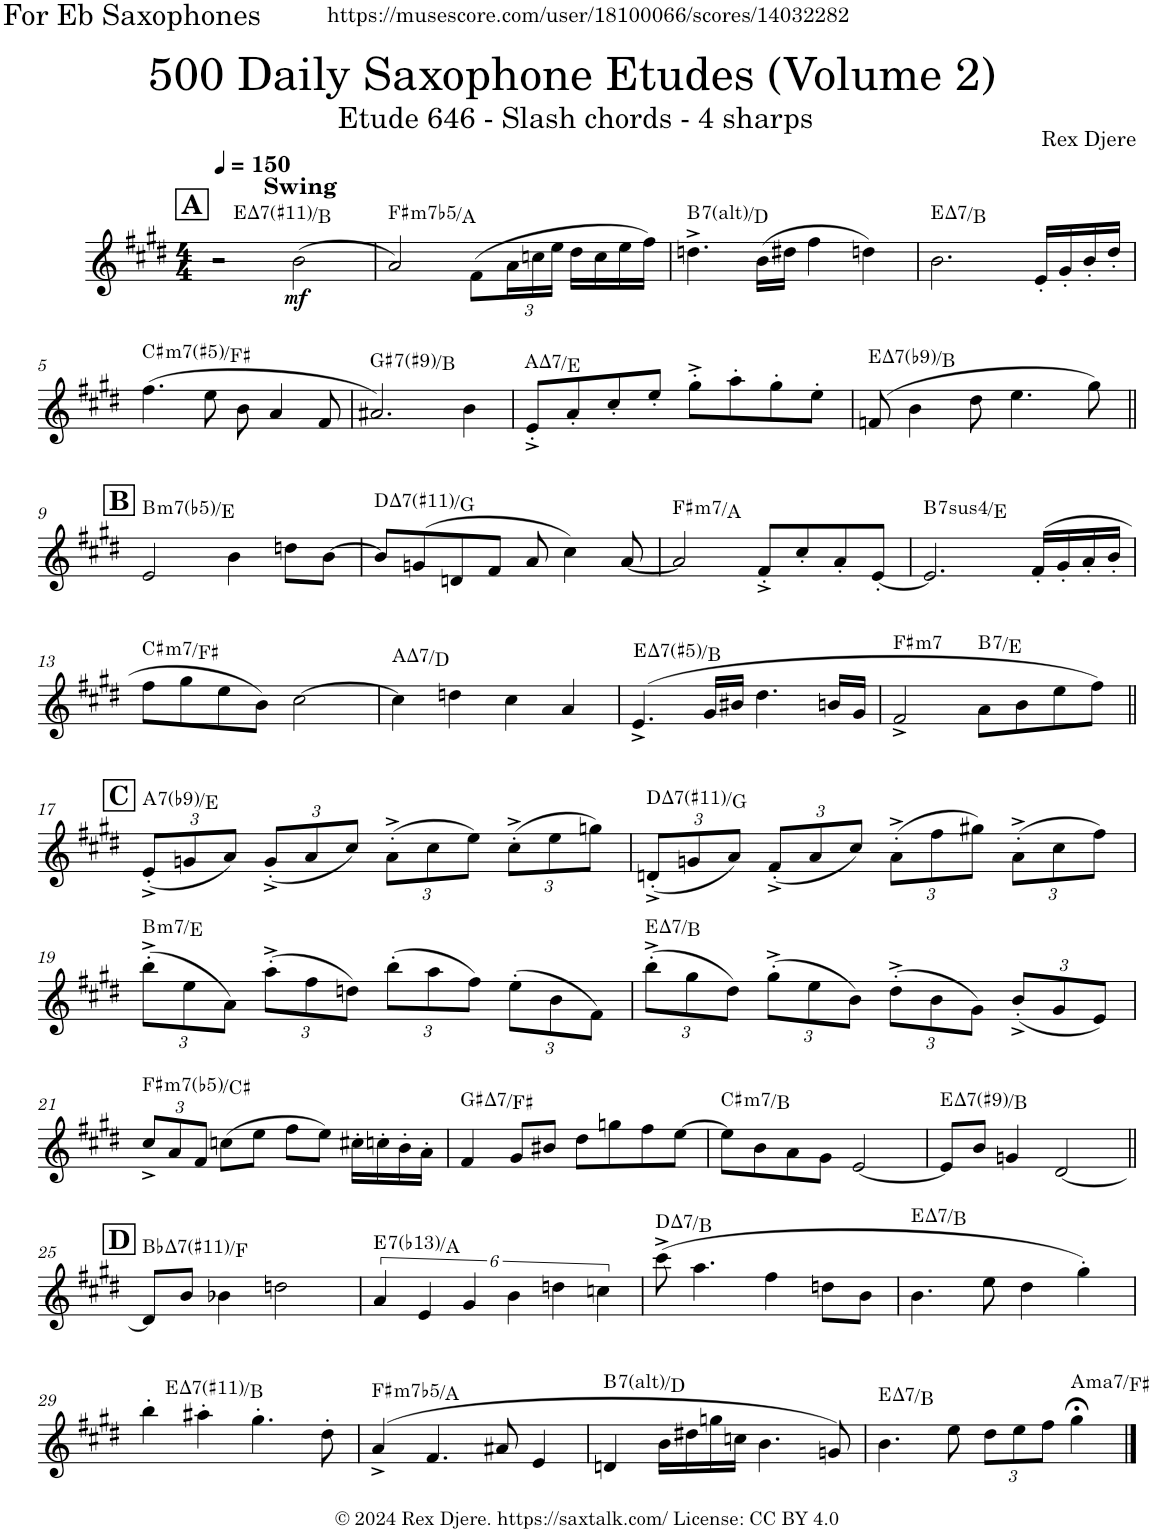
**kern	**dynam	**harte
*part1	*part1	*part1
*staff1	*staff1	*
*I"Alto Saxophone	*	*
*I'A. Sax.	*	*
*clefG2	*	*
*Trd5c9	*	*
*k[f#c#g#d#]	*	*
*M4/4	*	*
*MM150	*	*
!!LO:REH:place=s1:a:B:cj:fs=14:t=A
=1	=1	=1
!LO:TX:a:B:t=Swing	!	!LO:H:kt=7
2r	.	E:maj7(#11)/5
!	!LO:DY:b	!
(2b\	mf	.
=2	=2	=2
!	!	!LO:H:kt=m7b5
2a/)	.	F#:hdim7/b3
(>8f#\L	.	.
*Xbrackettup	*	*
24a\L	.	.
24ccn\	.	.
24ee\JJ	.	.
16dd#\LL	.	.
16cc\	.	.
16ee\	.	.
16ff#\JJ)	.	.
=3	=3	=3
!	!	!LO:H:kt=7
4.ddn^\	.	B:(3,b5,#5,b7,b9,#9)/b3
(16b\LL	.	.
16dd#X\JJ	.	.
4ff#\	.	.
4ddn\)	.	.
=4	=4	=4
!	!	!LO:H:kt=7
2.b\	.	E:maj7/5
16e'/LL	.	.
16g#'/	.	.
16b'/	.	.
16dd#'/JJ	.	.
!!LO:LB:g=z
=5	=5	=5
!	!	!LO:H:kt=m7
(4.ff#\	.	C#:(b3,#5,b7)/4
8ee\	.	.
8b\	.	.
4a/	.	.
8f#/	.	.
=6	=6	=6
!	!	!LO:H:kt=7
2.a#X/)	.	G#:7(#9)/b3
4b\	.	.
=7	=7	=7
!	!	!LO:H:kt=7
8e'^/L	.	A:maj7/5
8a'/	.	.
8cc#'/	.	.
8ee'/J	.	.
8gg#'^\L	.	.
8aa'\	.	.
8gg#'\	.	.
8ee'\J	.	.
=8	=8	=8
!	!	!LO:H:kt=7
(8fn/	.	E:maj7(b9)/5
4b\	.	.
8dd#\	.	.
4.ee\	.	.
8gg#\)	.	.
!!LO:LB:g=z
!!LO:REH:place=s1:a:B:cj:fs=14:t=B
=9||	=9||	=9||
!	!	!LO:H:kt=m7(b5)
2e/	.	B:hdim7/4
4b\	.	.
8ddn\L	.	.
[8b\J	.	.
=10	=10	=10
!	!	!LO:H:kt=7
8b/L]	.	D:maj7(#11)/4
(8gn/	.	.
8dn/	.	.
8f#/J	.	.
8a/	.	.
4cc#\)	.	.
[8a/	.	.
=11	=11	=11
!	!	!LO:H:kt=m7
2a/]	.	F#:min7/b3
8f#^'/L	.	.
8cc#'/	.	.
8a'/	.	.
[8e'/J	.	.
=12	=12	=12
!	!	!LO:H:kt=74
2.e/]	.	B:sus4(7)/4
(16f#'/LL	.	.
16g#'/	.	.
16a'/	.	.
16b'/JJ	.	.
!!LO:LB:g=z
=13	=13	=13
!	!	!LO:H:kt=m7
8ff#\L	.	C#:min7/4
8gg#\	.	.
8ee\	.	.
8b\J)	.	.
[2cc#\	.	.
=14	=14	=14
!	!	!LO:H:kt=7
4cc#\]	.	A:maj7/4
4ddn\	.	.
4cc#\	.	.
4a/	.	.
=15	=15	=15
!	!	!LO:H:kt=7
(4.e^/	.	E:(3,#5,7)/5
16g#/LL	.	.
16b#X/JJ	.	.
4.dd#\	.	.
16bn/LL	.	.
16g#/JJ	.	.
=16	=16	=16
!	!	!LO:H:kt=m7
2f#^/	.	F#:min7
!	!	!LO:H:kt=7
8a\L	.	B:7/4
8b\	.	.
8ee\	.	.
8ff#\J)	.	.
!!LO:LB:g=z
!!LO:REH:place=s1:a:B:cj:fs=14:t=C
=17||	=17||	=17||
!	!	!LO:H:kt=7
(12e'^/L	.	A:7(b9)/5
12gn/	.	.
12a/J)	.	.
(12g'^/L	.	.
12a/	.	.
12cc#/J)	.	.
(12a'^\L	.	.
12cc#\	.	.
12ee\J)	.	.
(12cc#'^\L	.	.
12ee\	.	.
12ggn\J)	.	.
=18	=18	=18
!	!	!LO:H:kt=7
(12dn'^/L	.	D:maj7(#11)/4
12gn/	.	.
12a/J)	.	.
(12f#'^/L	.	.
12a/	.	.
12cc#/J)	.	.
(12a'^\L	.	.
12ff#\	.	.
12gg#X\J)	.	.
(12a'^\L	.	.
12cc#\	.	.
12ff#\J)	.	.
!!LO:LB:g=z
=19	=19	=19
!	!	!LO:H:kt=m7
(12bb'^\L	.	B:min7/4
12ee\	.	.
12a\J)	.	.
(12aa'^\L	.	.
12ff#\	.	.
12ddn\J)	.	.
(12bb'\L	.	.
12aa\	.	.
12ff#\J)	.	.
(12ee'\L	.	.
12b\	.	.
12f#\J)	.	.
=20	=20	=20
!	!	!LO:H:kt=7
(12bb'^\L	.	E:maj7/5
12gg#\	.	.
12dd#\J)	.	.
(12gg#'^\L	.	.
12ee\	.	.
12b\J)	.	.
(12dd#'^\L	.	.
12b\	.	.
12g#\J)	.	.
(12b'^/L	.	.
12g#/	.	.
12e/J)	.	.
!!LO:LB:g=z
=21	=21	=21
!	!	!LO:H:kt=m7(b5)
12cc#^/L	.	F#:hdim7/5
12a/	.	.
12f#/J	.	.
(8ccn\L	.	.
8ee\J	.	.
8ff#\L	.	.
8ee\J)	.	.
16cc#X'\LL	.	.
16ccn'\	.	.
16b'\	.	.
16a'\JJ	.	.
=22	=22	=22
!	!	!LO:H:kt=7
4f#/	.	G#:maj7/b7
8g#/L	.	.
8b#X/J	.	.
8dd#\L	.	.
8ggn\	.	.
8ff#\	.	.
[8ee\J	.	.
=23	=23	=23
!	!	!LO:H:kt=m7
8ee\L]	.	C#:min7/b7
8b\	.	.
8a\	.	.
8g#\J	.	.
[2e/	.	.
=24	=24	=24
!	!	!LO:H:kt=7
8e/L]	.	E:maj7(#9)/5
8b/J	.	.
4gn/	.	.
[2d#/	.	.
!!LO:LB:g=z
!!LO:REH:place=s1:a:B:cj:fs=14:t=D
=25||	=25||	=25||
!	!	!LO:H:kt=7
8d#/L]	.	Bb:maj7(#11)/5
8b/J	.	.
4b-X\	.	.
2ddn\	.	.
=26	=26	=26
*brackettup	*	*
!	!	!LO:H:kt=7
6a/	.	E:7(b13)/4
6e/	.	.
6g#/	.	.
6b\	.	.
6ddn\	.	.
6ccn\	.	.
=27	=27	=27
!	!	!LO:H:kt=7
(8ccc#^\	.	D:maj7/6
4.aa\	.	.
4ff#\	.	.
8ddn\L	.	.
8b\J	.	.
=28	=28	=28
!	!	!LO:H:kt=7
4.b\	.	E:maj7/5
8ee\	.	.
4dd#\	.	.
4gg#'\)	.	.
!!LO:LB:g=z
=29	=29	=29
!	!	!LO:H:kt=7
4bb'\	.	E:maj7(#11)/5
4aa#X'\	.	.
4.gg#'\	.	.
8dd#'\	.	.
=30	=30	=30
!	!	!LO:H:kt=m7b5
(4a^/	.	F#:hdim7/b3
4.f#/	.	.
8a#X/	.	.
4e/	.	.
=31	=31	=31
!	!	!LO:H:kt=7
4dn/	.	B:(3,b5,#5,b7,b9,#9)/b3
16b\LL	.	.
16dd#X\	.	.
16ggn\	.	.
16ccn\JJ	.	.
4.b\	.	.
8gn/)	.	.
=32	=32	=32
!	!	!LO:H:kt=7
4.b\	.	E:maj7/5
8ee\	.	.
*Xbrackettup	*	*
12dd#\L	.	.
12ee\	.	.
12ff#\J	.	.
!	!	!LO:H:kt=ma7
4gg#;<\	.	A:maj7/6
==	==	==
*-	*-	*-
